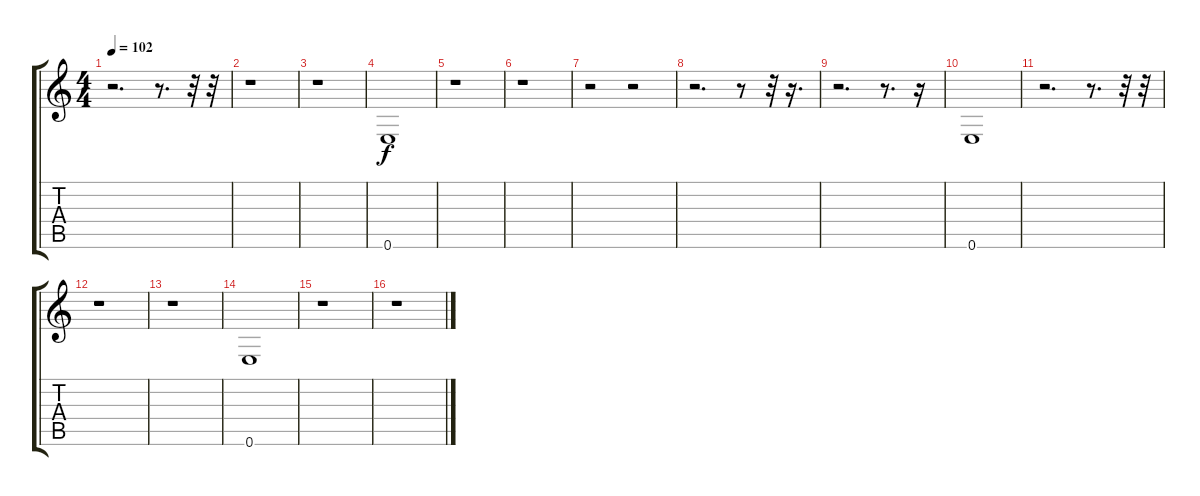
\track "" {instrument acousticbass}
\staff {score tabs}
\tuning (E4 B3 G3 D3 A2 E2) {hide}
\ts (4 4)
\tempo 102
\clef g2
\ks c
r.2{d dy f} r.8{d} r.32 r.32 |
r.1 |
r.1 |
0.6.1 |
r.1 |
r.1 |
r.2 r.2 |
r.2{d} r.8 r.32 r.16{d} |
r.2{d} r.8{d} r.16 |
0.6.1 |
r.2{d} r.8{d} r.32 r.32 |
r.1 |
r.1 |
0.6.1 |
r.1 |
r.1
